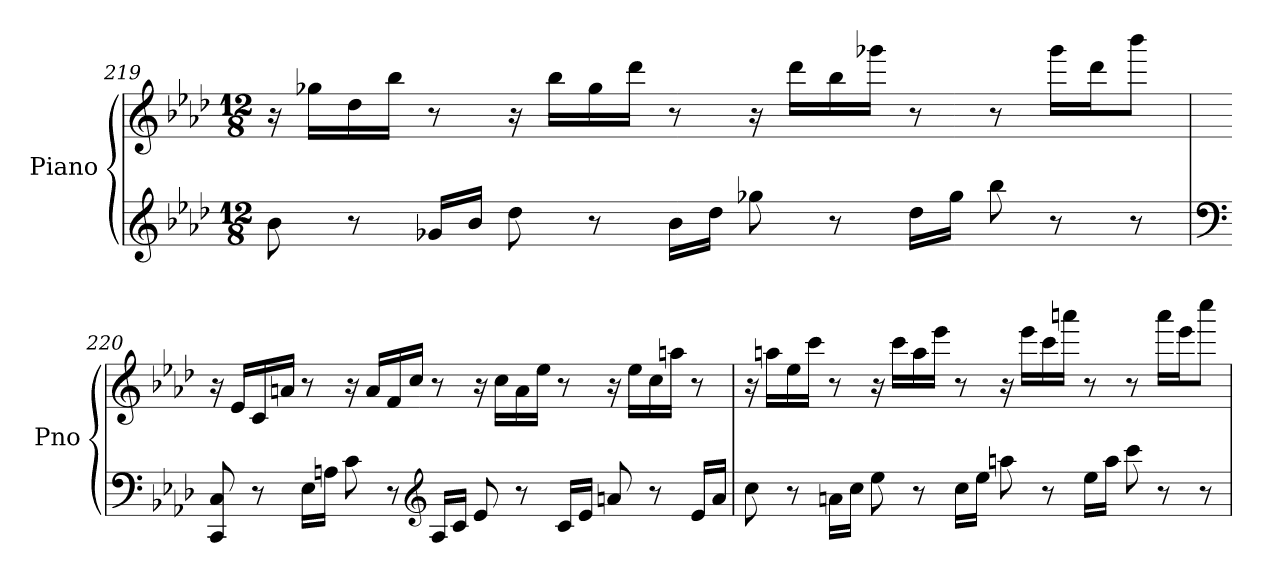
**kern	**kern	**dynam
*part1	*part1	*part1
*staff2	*staff1	*staff1/2
*I"Piano	*	*
*I'Pno	*	*
!!LO:PB:g=z
*clefG2	*clefG2	*
*k[b-e-a-d-]	*k[b-e-a-d-]	*
*M12/8	*M12/8	*
=219	=219	=219
8b-\	16r	.
.	16gg-X\LL	.
8r	16dd-\	.
.	16bb-\JJ	.
16g-X/LL	8r	.
16b-/JJ	.	.
8dd-\	16r	.
.	16bb-\LL	.
8r	16gg-\	.
.	16ddd-\JJ	.
16b-\LL	8r	.
16dd-\JJ	.	.
8gg-X\	16r	.
.	16ddd-\LL	.
8r	16bb-\	.
.	16ggg-X\JJ	.
16dd-\LL	8r	.
16gg-\JJ	.	.
8bb-\	8r	.
8r	16ggg-\LL	.
.	16ddd-\J	.
8r	8bbb-\J	.
!!LO:LB:g=z
=220	=220	=220
*clefF4	*	*
!	!	!LO:DY:b
8CC/ 8C/	16r	other-dynamics
.	16e-/LL	.
8r	16c/	.
.	16an/JJ	.
16E-\LL	8r	.
16An\JJ	.	.
8c\	16r	.
.	16a/LL	.
8r	16f/	.
.	16cc/JJ	.
*clefG2	*	*
16A/LL	8r	.
16c/JJ	.	.
8e-/	16r	.
.	16cc\LL	.
8r	16a\	.
.	16ee-\JJ	.
16c/LL	8r	.
16e-/JJ	.	.
8an/	16r	.
.	16ee-\LL	.
8r	16cc\	.
.	16aan\JJ	.
16e-/LL	8r	.
16a/JJ	.	.
!!LO:LB:g=z
=221	=221	=221
8cc\	16r	.
.	16aan\LL	.
8r	16ee-\	.
.	16ccc\JJ	.
16an\LL	8r	.
16cc\JJ	.	.
8ee-\	16r	.
.	16ccc\LL	.
8r	16aa\	.
.	16eee-\JJ	.
16cc\LL	8r	.
16ee-\JJ	.	.
8aan\	16r	.
.	16eee-\LL	.
8r	16ccc\	.
.	16aaan\JJ	.
16ee-\LL	8r	.
16aa\JJ	.	.
8ccc\	8r	.
8r	16aaa\LL	.
.	16eee-\J	.
8r	8cccc\J	.
=	=	=
*-	*-	*-
